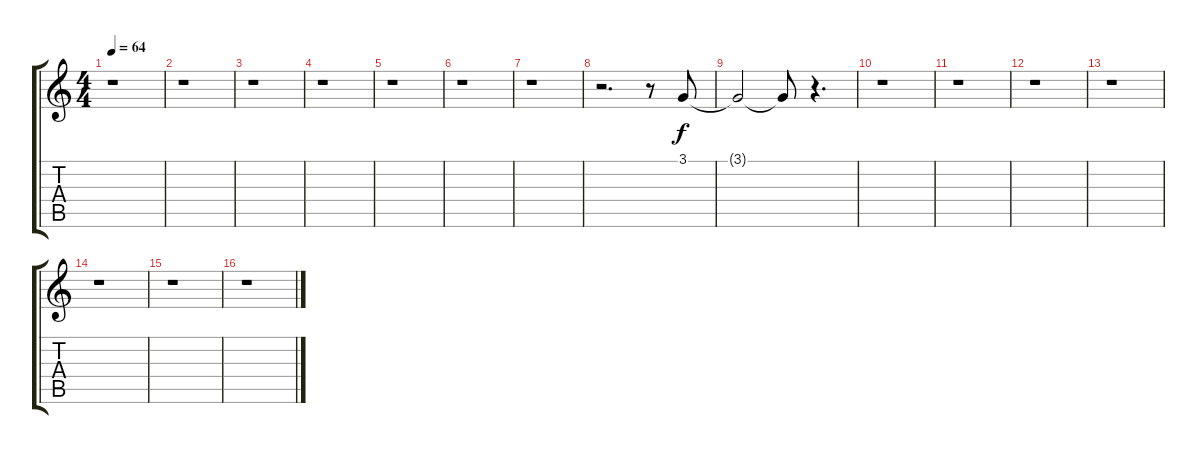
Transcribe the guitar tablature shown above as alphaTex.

\track "" {instrument seashore}
\staff {score tabs}
\tuning (E4 B3 G3 D3 A2 E2) {hide}
\ts (4 4)
\tempo 64
\clef g2
\ks c
r.1{dy f} |
r.1 |
r.1 |
r.1 |
r.1 |
r.1 |
r.1 |
r.2{d} r.8 3.1.8 |
3.1{t}.2 3.1{t}.8 r.4{d} |
r.1 |
r.1 |
r.1 |
r.1 |
r.1 |
r.1 |
r.1
